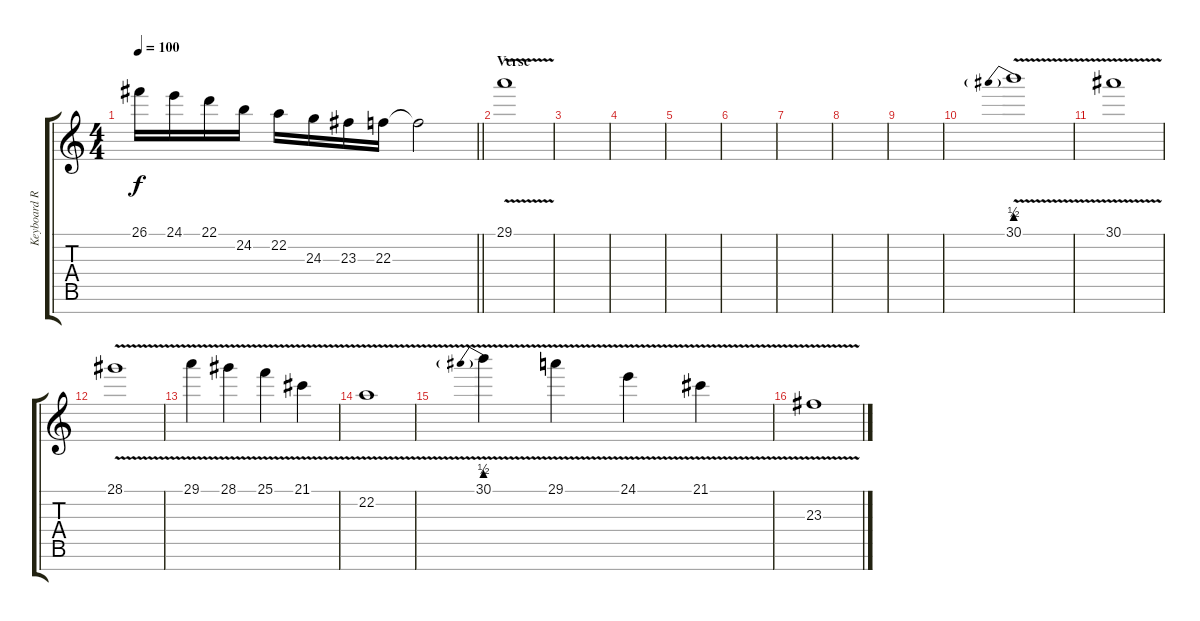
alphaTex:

\track ("Keyboard R" "Keyboard R") {instrument pad1newage}
\staff {score tabs}
\tuning (E4 B3 G3 D3 A2 E2 B1) {hide}
\ts (4 4)
\tempo 100
\clef g2
\barLineRight lightlight
\ks c
26.1.16{dy f} 24.1.16 22.1.16 24.2.16 22.2.16 24.3.16 23.3.16 22.3.16 22.3{t}.2 |
\section ("" "Verse")
29.1{v}.1{instrument pad1newage} |
|
|
|
|
|
|
|
30.1{be (prebend 0 2 60 2) v}.1 |
30.1{v}.1 |
28.1{v}.1 |
29.1{v}.4 28.1{v}.4 25.1{v}.4 21.1{v}.4 |
22.2{v}.1 |
30.1{be (prebend 0 2 60 2) v}.4 29.1{v}.4 24.1{v}.4 21.1{v}.4 |
23.3{v}.1
